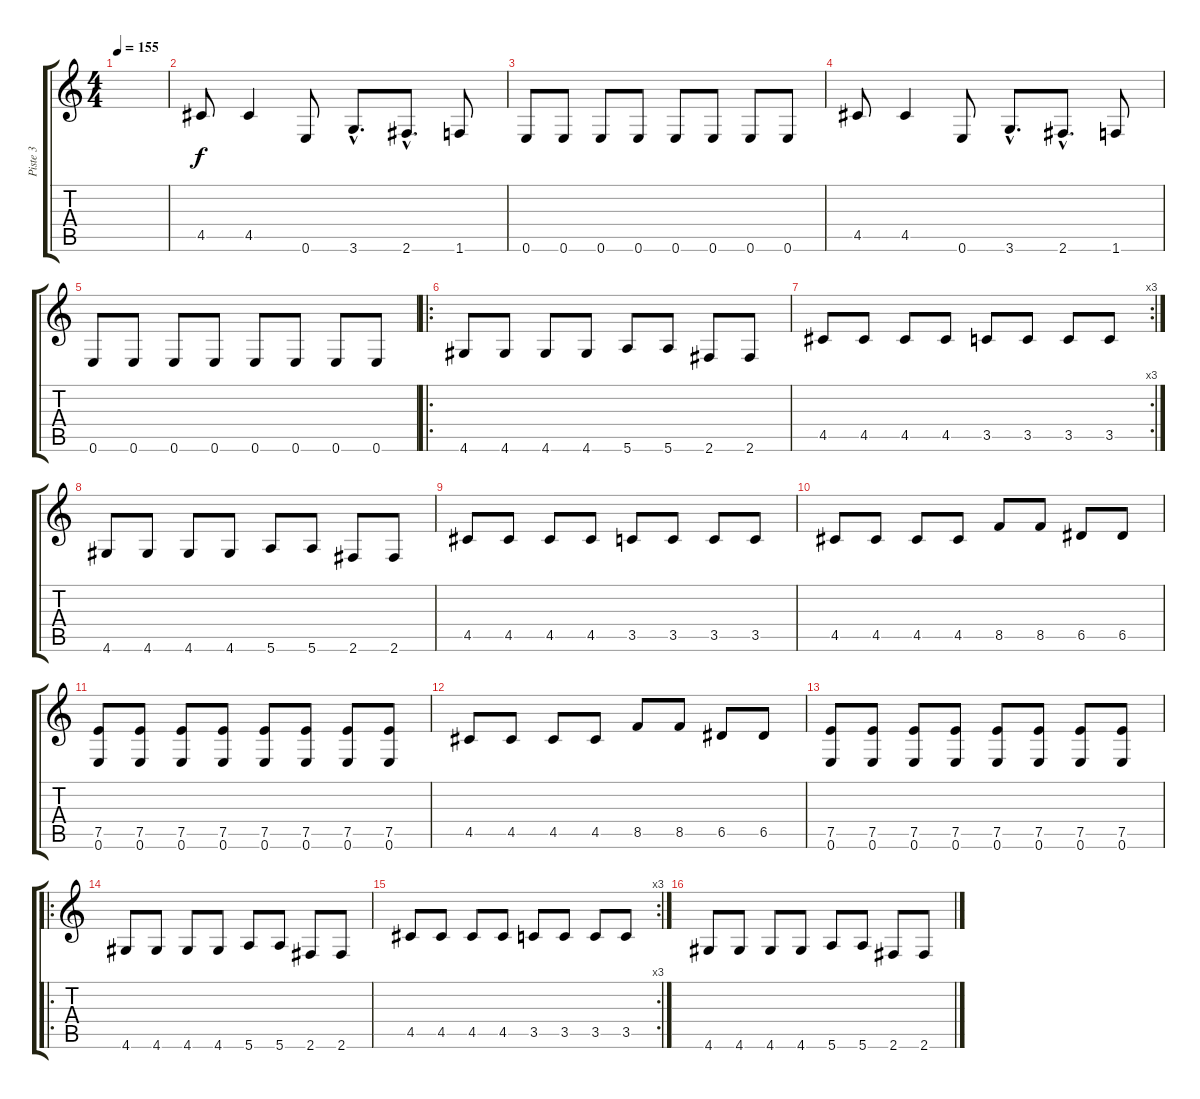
\track ("Piste 3" "Piste 3") {instrument electricbasspick}
\staff {score tabs}
\tuning (E4 B3 G3 D3 A2 E2) {hide}
\ts (4 4)
\tempo 155
\clef g2
\ks c
|
4.5.8 4.5.4 0.6.8 3.6{hac}.8{d} 2.6{hac}.8{d} 1.6.8 |
0.6.8 0.6.8 0.6.8 0.6.8 0.6.8 0.6.8 0.6.8 0.6.8 |
4.5.8 4.5.4 0.6.8 3.6{hac}.8{d} 2.6{hac}.8{d} 1.6.8 |
0.6.8 0.6.8 0.6.8 0.6.8 0.6.8 0.6.8 0.6.8 0.6.8 |
\ro
4.6.8 4.6.8 4.6.8 4.6.8 5.6.8 5.6.8 2.6.8 2.6.8 |
\rc 3
4.5.8 4.5.8 4.5.8 4.5.8 3.5.8 3.5.8 3.5.8 3.5.8 |
4.6.8 4.6.8 4.6.8 4.6.8 5.6.8 5.6.8 2.6.8 2.6.8 |
4.5.8 4.5.8 4.5.8 4.5.8 3.5.8 3.5.8 3.5.8 3.5.8 |
4.5.8 4.5.8 4.5.8 4.5.8 8.5.8 8.5.8 6.5.8 6.5.8 |
(7.5 0.6).8 (7.5 0.6).8 (7.5 0.6).8 (7.5 0.6).8 (7.5 0.6).8 (7.5 0.6).8 (7.5 0.6).8 (7.5 0.6).8 |
4.5.8 4.5.8 4.5.8 4.5.8 8.5.8 8.5.8 6.5.8 6.5.8 |
(7.5 0.6).8 (7.5 0.6).8 (7.5 0.6).8 (7.5 0.6).8 (7.5 0.6).8 (7.5 0.6).8 (7.5 0.6).8 (7.5 0.6).8 |
\ro
4.6.8 4.6.8 4.6.8 4.6.8 5.6.8 5.6.8 2.6.8 2.6.8 |
\rc 3
4.5.8 4.5.8 4.5.8 4.5.8 3.5.8 3.5.8 3.5.8 3.5.8 |
4.6.8 4.6.8 4.6.8 4.6.8 5.6.8 5.6.8 2.6.8 2.6.8
